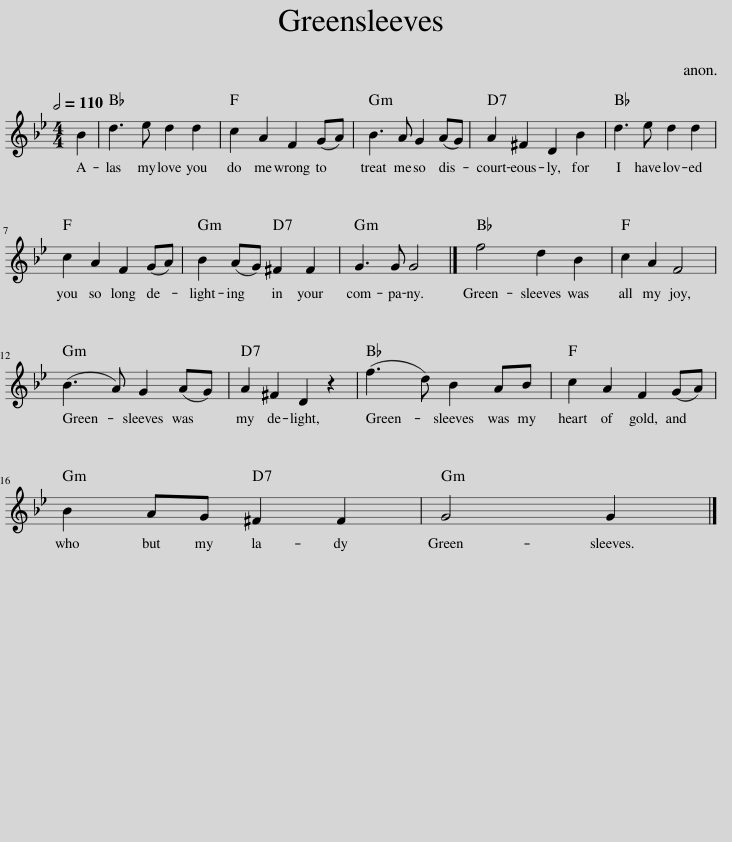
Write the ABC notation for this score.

X:1
L:1/8
Q:1/2=110
M:4/4
I:linebreak $
K:Gmin
V:1 treble
V:1
 B2 | d3 e d2 d2 | c2 A2 F2 (GA) | B3 A G2 (AG) | A2 ^F2 D2 B2 | %5
 d3 e d2 d2 |$ c2 A2 F2 (GA) | B2 (AG) ^F2 F2 | G3 G G4 |] f4 d2 B2 | %10
 c2 A2 F4 |$ (B3 A) G2 (AG) | A2 ^F2 D2 z2 | (f3 d) B2 AB | c2 A2 F2 (GA) |$ %15
 B2 AG ^F2 F2 | G4 G2 |] %17
